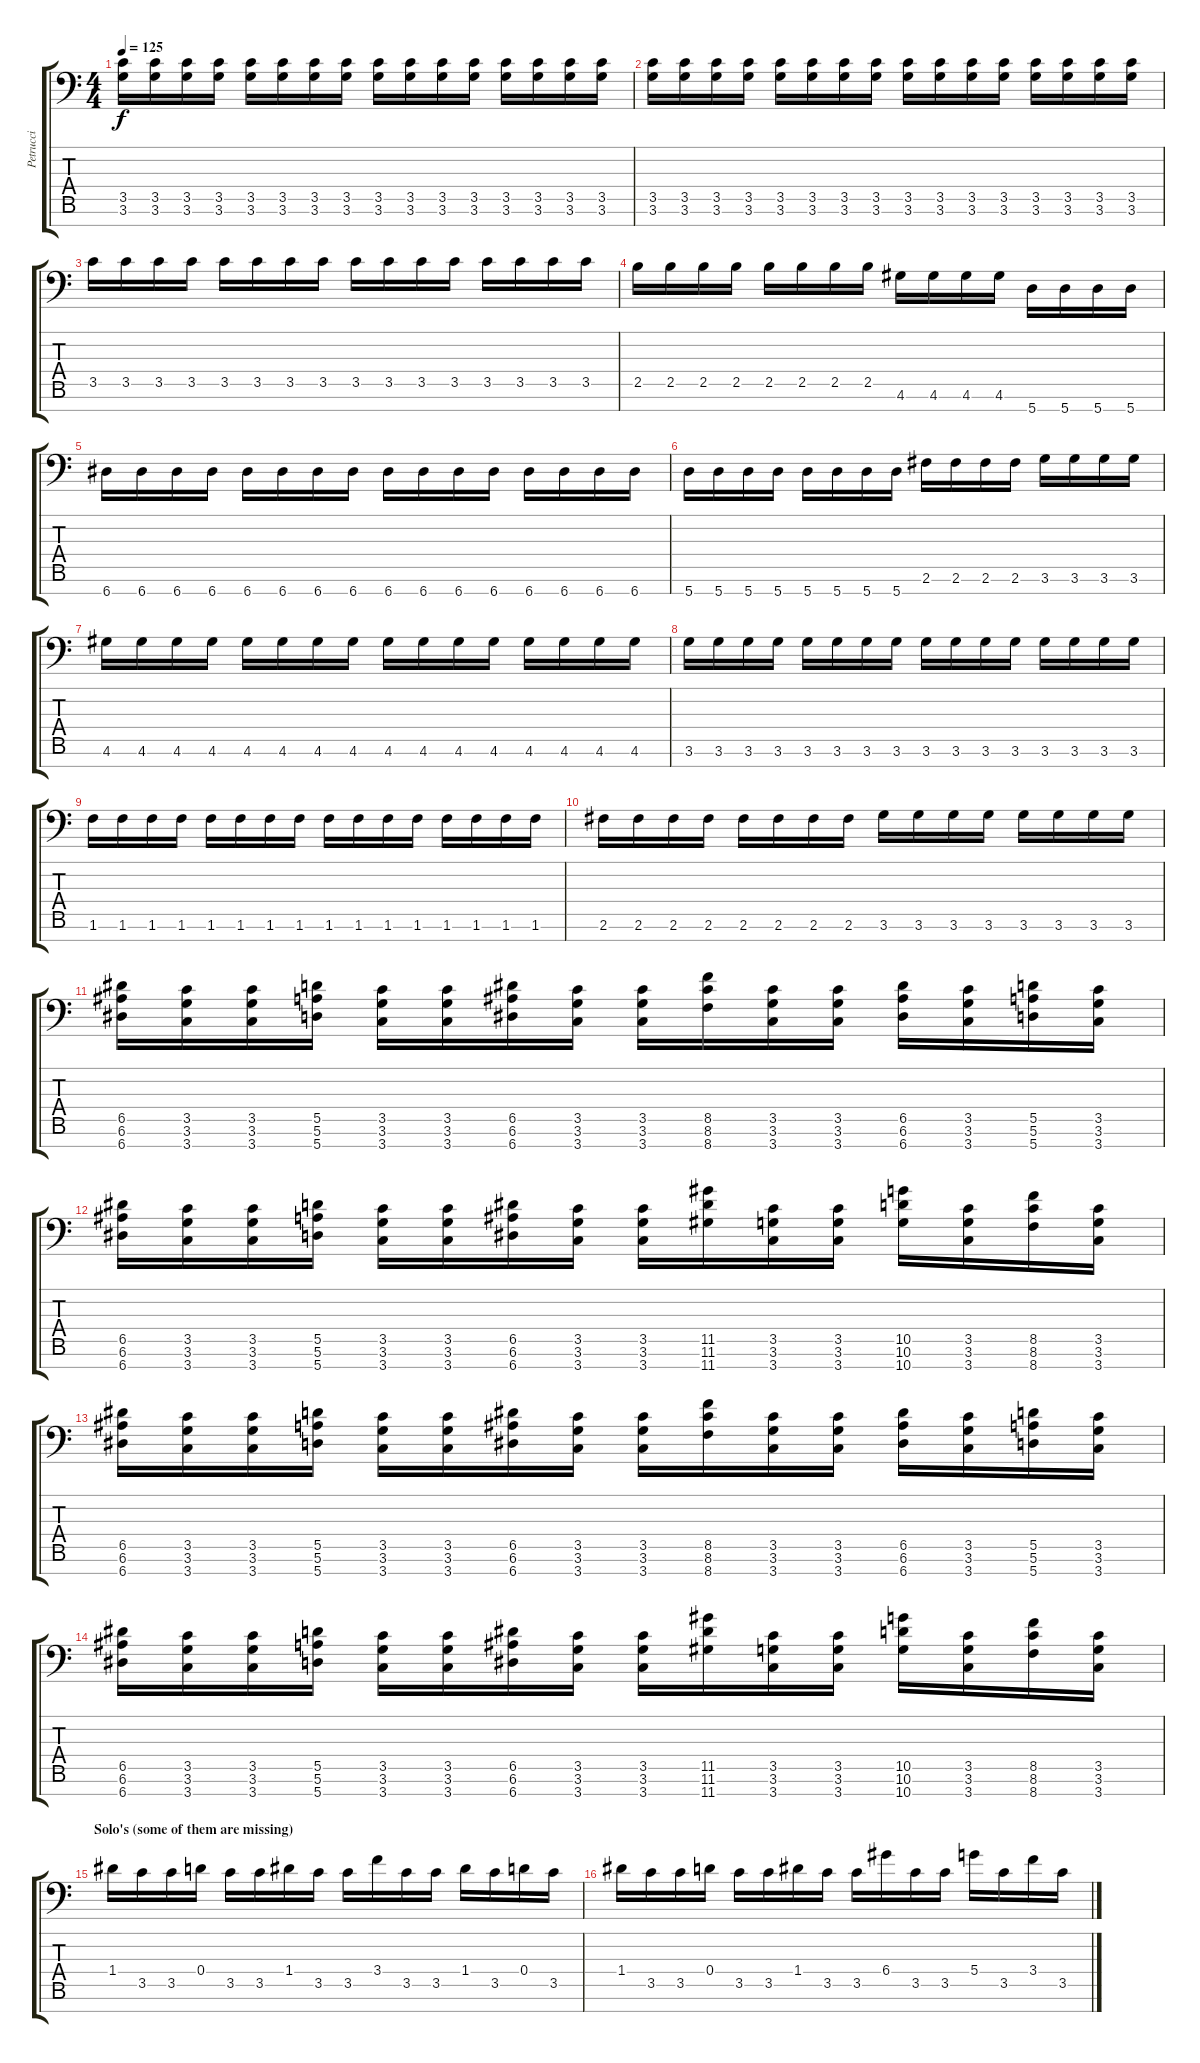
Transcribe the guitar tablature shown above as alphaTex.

\track ("Petrucci" "Petrucci") {instrument distortionguitar}
\staff {score tabs}
\tuning (E4 B3 G3 D3 A2 E2 A1) {hide}
\ts (4 4)
\tempo 125
\clef f4
\ks c
(3.5 3.6).16{dy f} (3.5 3.6).16 (3.5 3.6).16 (3.5 3.6).16 (3.5 3.6).16 (3.5 3.6).16 (3.5 3.6).16 (3.5 3.6).16 (3.5 3.6).16 (3.5 3.6).16 (3.5 3.6).16 (3.5 3.6).16 (3.5 3.6).16 (3.5 3.6).16 (3.5 3.6).16 (3.5 3.6).16 |
(3.5 3.6).16 (3.5 3.6).16 (3.5 3.6).16 (3.5 3.6).16 (3.5 3.6).16 (3.5 3.6).16 (3.5 3.6).16 (3.5 3.6).16 (3.5 3.6).16 (3.5 3.6).16 (3.5 3.6).16 (3.5 3.6).16 (3.5 3.6).16 (3.5 3.6).16 (3.5 3.6).16 (3.5 3.6).16 |
3.5.16 3.5.16 3.5.16 3.5.16 3.5.16 3.5.16 3.5.16 3.5.16 3.5.16 3.5.16 3.5.16 3.5.16 3.5.16 3.5.16 3.5.16 3.5.16 |
2.5.16 2.5.16 2.5.16 2.5.16 2.5.16 2.5.16 2.5.16 2.5.16 4.6.16 4.6.16 4.6.16 4.6.16 5.7.16 5.7.16 5.7.16 5.7.16 |
6.7.16 6.7.16 6.7.16 6.7.16 6.7.16 6.7.16 6.7.16 6.7.16 6.7.16 6.7.16 6.7.16 6.7.16 6.7.16 6.7.16 6.7.16 6.7.16 |
5.7.16 5.7.16 5.7.16 5.7.16 5.7.16 5.7.16 5.7.16 5.7.16 2.6.16 2.6.16 2.6.16 2.6.16 3.6.16 3.6.16 3.6.16 3.6.16 |
4.6.16 4.6.16 4.6.16 4.6.16 4.6.16 4.6.16 4.6.16 4.6.16 4.6.16 4.6.16 4.6.16 4.6.16 4.6.16 4.6.16 4.6.16 4.6.16 |
3.6.16 3.6.16 3.6.16 3.6.16 3.6.16 3.6.16 3.6.16 3.6.16 3.6.16 3.6.16 3.6.16 3.6.16 3.6.16 3.6.16 3.6.16 3.6.16 |
1.6.16 1.6.16 1.6.16 1.6.16 1.6.16 1.6.16 1.6.16 1.6.16 1.6.16 1.6.16 1.6.16 1.6.16 1.6.16 1.6.16 1.6.16 1.6.16 |
2.6.16 2.6.16 2.6.16 2.6.16 2.6.16 2.6.16 2.6.16 2.6.16 3.6.16 3.6.16 3.6.16 3.6.16 3.6.16 3.6.16 3.6.16 3.6.16 |
(6.5 6.6 6.7).16 (3.5 3.6 3.7).16 (3.5 3.6 3.7).16 (5.5 5.6 5.7).16 (3.5 3.6 3.7).16 (3.5 3.6 3.7).16 (6.5 6.6 6.7).16 (3.5 3.6 3.7).16 (3.5 3.6 3.7).16 (8.5 8.6 8.7).16 (3.5 3.6 3.7).16 (3.5 3.6 3.7).16 (6.5 6.6 6.7).16 (3.5 3.6 3.7).16 (5.5 5.6 5.7).16 (3.5 3.6 3.7).16 |
(6.5 6.6 6.7).16 (3.5 3.6 3.7).16 (3.5 3.6 3.7).16 (5.5 5.6 5.7).16 (3.5 3.6 3.7).16 (3.5 3.6 3.7).16 (6.5 6.6 6.7).16 (3.5 3.6 3.7).16 (3.5 3.6 3.7).16 (11.5 11.6 11.7).16 (3.5 3.6 3.7).16 (3.5 3.6 3.7).16 (10.5 10.6 10.7).16 (3.5 3.6 3.7).16 (8.5 8.6 8.7).16 (3.5 3.6 3.7).16 |
(6.5 6.6 6.7).16 (3.5 3.6 3.7).16 (3.5 3.6 3.7).16 (5.5 5.6 5.7).16 (3.5 3.6 3.7).16 (3.5 3.6 3.7).16 (6.5 6.6 6.7).16 (3.5 3.6 3.7).16 (3.5 3.6 3.7).16 (8.5 8.6 8.7).16 (3.5 3.6 3.7).16 (3.5 3.6 3.7).16 (6.5 6.6 6.7).16 (3.5 3.6 3.7).16 (5.5 5.6 5.7).16 (3.5 3.6 3.7).16 |
(6.5 6.6 6.7).16 (3.5 3.6 3.7).16 (3.5 3.6 3.7).16 (5.5 5.6 5.7).16 (3.5 3.6 3.7).16 (3.5 3.6 3.7).16 (6.5 6.6 6.7).16 (3.5 3.6 3.7).16 (3.5 3.6 3.7).16 (11.5 11.6 11.7).16 (3.5 3.6 3.7).16 (3.5 3.6 3.7).16 (10.5 10.6 10.7).16 (3.5 3.6 3.7).16 (8.5 8.6 8.7).16 (3.5 3.6 3.7).16 |
\section ("" "Solo's (some of them are missing)")
1.4.16 3.5.16 3.5.16 0.4.16 3.5.16 3.5.16 1.4.16 3.5.16 3.5.16 3.4.16 3.5.16 3.5.16 1.4.16 3.5.16 0.4.16 3.5.16 |
1.4.16 3.5.16 3.5.16 0.4.16 3.5.16 3.5.16 1.4.16 3.5.16 3.5.16 6.4.16 3.5.16 3.5.16 5.4.16 3.5.16 3.4.16 3.5.16
